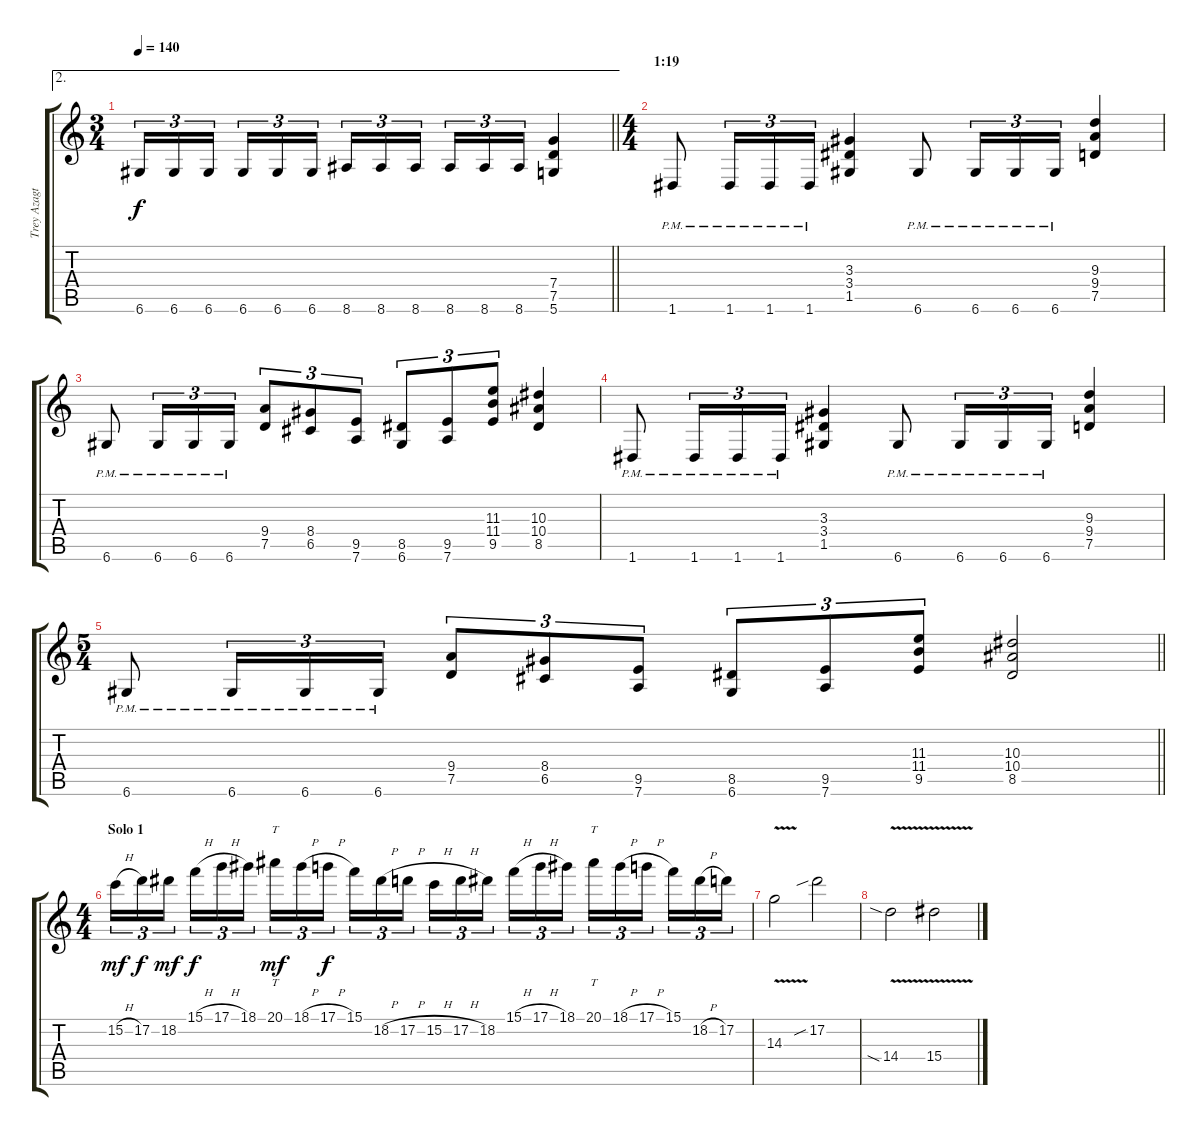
\track ("Trey Azagthoth 2" "Trey Azagt") {instrument distortionguitar}
\staff {score tabs}
\tuning (D4 A3 F3 C3 G2 D2) {hide}
\ae 2
\ts (3 4)
\tempo 140
\clef g2
\barLineRight lightlight
\ks c
6.6.16{tu (3 2) dy f} 6.6.16{tu (3 2)} 6.6.16{tu (3 2) beam splitsecondary} 6.6.16{tu (3 2)} 6.6.16{tu (3 2)} 6.6.16{tu (3 2)} 8.6.16{tu (3 2)} 8.6.16{tu (3 2)} 8.6.16{tu (3 2) beam splitsecondary} 8.6.16{tu (3 2)} 8.6.16{tu (3 2)} 8.6.16{tu (3 2)} (7.4 7.5 5.6).4 |
\ts (4 4)
\section ("" "1:19")
1.6{pm}.8 1.6{pm}.16{tu (3 2)} 1.6{pm}.16{tu (3 2)} 1.6{pm}.16{tu (3 2)} (3.3 3.4 1.5).4 6.6{pm}.8 6.6{pm}.16{tu (3 2)} 6.6{pm}.16{tu (3 2)} 6.6{pm}.16{tu (3 2)} (9.3 9.4 7.5).4 |
6.6{pm}.8 6.6{pm}.16{tu (3 2)} 6.6{pm}.16{tu (3 2)} 6.6{pm}.16{tu (3 2)} (9.4 7.5).8{tu (3 2)} (8.4 6.5).8{tu (3 2)} (9.5 7.6).8{tu (3 2)} (8.5 6.6).8{tu (3 2)} (9.5 7.6).8{tu (3 2)} (11.3 11.4 9.5).8{tu (3 2)} (10.3 10.4 8.5).4 |
1.6{pm}.8 1.6{pm}.16{tu (3 2)} 1.6{pm}.16{tu (3 2)} 1.6{pm}.16{tu (3 2)} (3.3 3.4 1.5).4 6.6{pm}.8 6.6{pm}.16{tu (3 2)} 6.6{pm}.16{tu (3 2)} 6.6{pm}.16{tu (3 2)} (9.3 9.4 7.5).4 |
\ts (5 4)
\barLineRight lightlight
6.6{pm}.8 6.6{pm}.16{tu (3 2)} 6.6{pm}.16{tu (3 2)} 6.6{pm}.16{tu (3 2)} (9.4 7.5).8{tu (3 2)} (8.4 6.5).8{tu (3 2)} (9.5 7.6).8{tu (3 2)} (8.5 6.6).8{tu (3 2)} (9.5 7.6).8{tu (3 2)} (11.3 11.4 9.5).8{tu (3 2)} (10.3 10.4 8.5).2 |
\ts (4 4)
\section ("" "Solo 1")
15.2{h}.16{tu (3 2) dy mf} 17.2.16{tu (3 2) dy f} 18.2.16{tu (3 2) dy mf beam splitsecondary} 15.1{h}.16{tu (3 2) dy f} 17.1{h}.16{tu (3 2)} 18.1.16{tu (3 2)} 20.1.16{tt tu (3 2) dy mf} 18.1{h}.16{tu (3 2)} 17.1{h}.16{tu (3 2) dy f beam splitsecondary} 15.1.16{tu (3 2)} 18.2{h}.16{tu (3 2)} 17.2{h}.16{tu (3 2)} 15.2{h}.16{tu (3 2)} 17.2{h}.16{tu (3 2)} 18.2.16{tu (3 2) beam splitsecondary} 15.1{h}.16{tu (3 2)} 17.1{h}.16{tu (3 2)} 18.1.16{tu (3 2)} 20.1.16{tt tu (3 2)} 18.1{h}.16{tu (3 2)} 17.1{h}.16{tu (3 2) beam splitsecondary} 15.1.16{tu (3 2)} 18.2{h}.16{tu (3 2)} 17.2.16{tu (3 2)} |
14.3{v}.2 17.2{sib}.2 |
14.4{v sia}.2 15.4{v}.2
